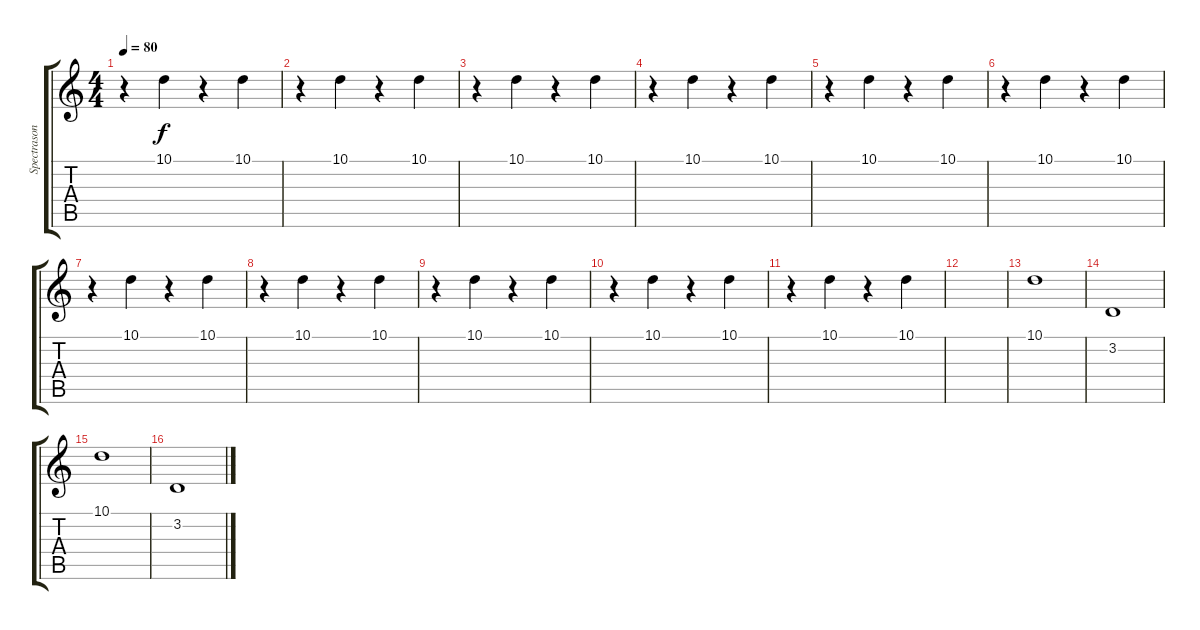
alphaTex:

\track ("Spectrasonics Omnisphere" "Spectrason") {instrument seashore}
\staff {score tabs}
\tuning (E4 B3 G3 D3 A2 E2) {hide}
\ts (4 4)
\tempo 80
\clef g2
\ks c
r.4{dy f volume 15 instrument helicopter} 10.1.4 r.4 10.1.4 |
r.4{volume 15 instrument helicopter} 10.1.4 r.4 10.1.4 |
r.4{volume 15 instrument helicopter} 10.1.4 r.4 10.1.4 |
r.4{volume 15 instrument helicopter} 10.1.4 r.4 10.1.4 |
r.4{volume 15 instrument helicopter} 10.1.4 r.4 10.1.4 |
r.4{volume 15 instrument helicopter} 10.1.4 r.4 10.1.4 |
r.4{volume 15 instrument helicopter} 10.1.4 r.4 10.1.4 |
r.4{volume 15 instrument helicopter} 10.1.4 r.4 10.1.4 |
r.4{volume 15 instrument helicopter} 10.1.4 r.4 10.1.4 |
r.4{volume 15 instrument helicopter} 10.1.4 r.4 10.1.4 |
r.4{volume 15 instrument helicopter} 10.1.4 r.4 10.1.4 |
|
10.1.1{volume 7 instrument seashore} |
3.2.1 |
10.1.1 |
3.2.1
